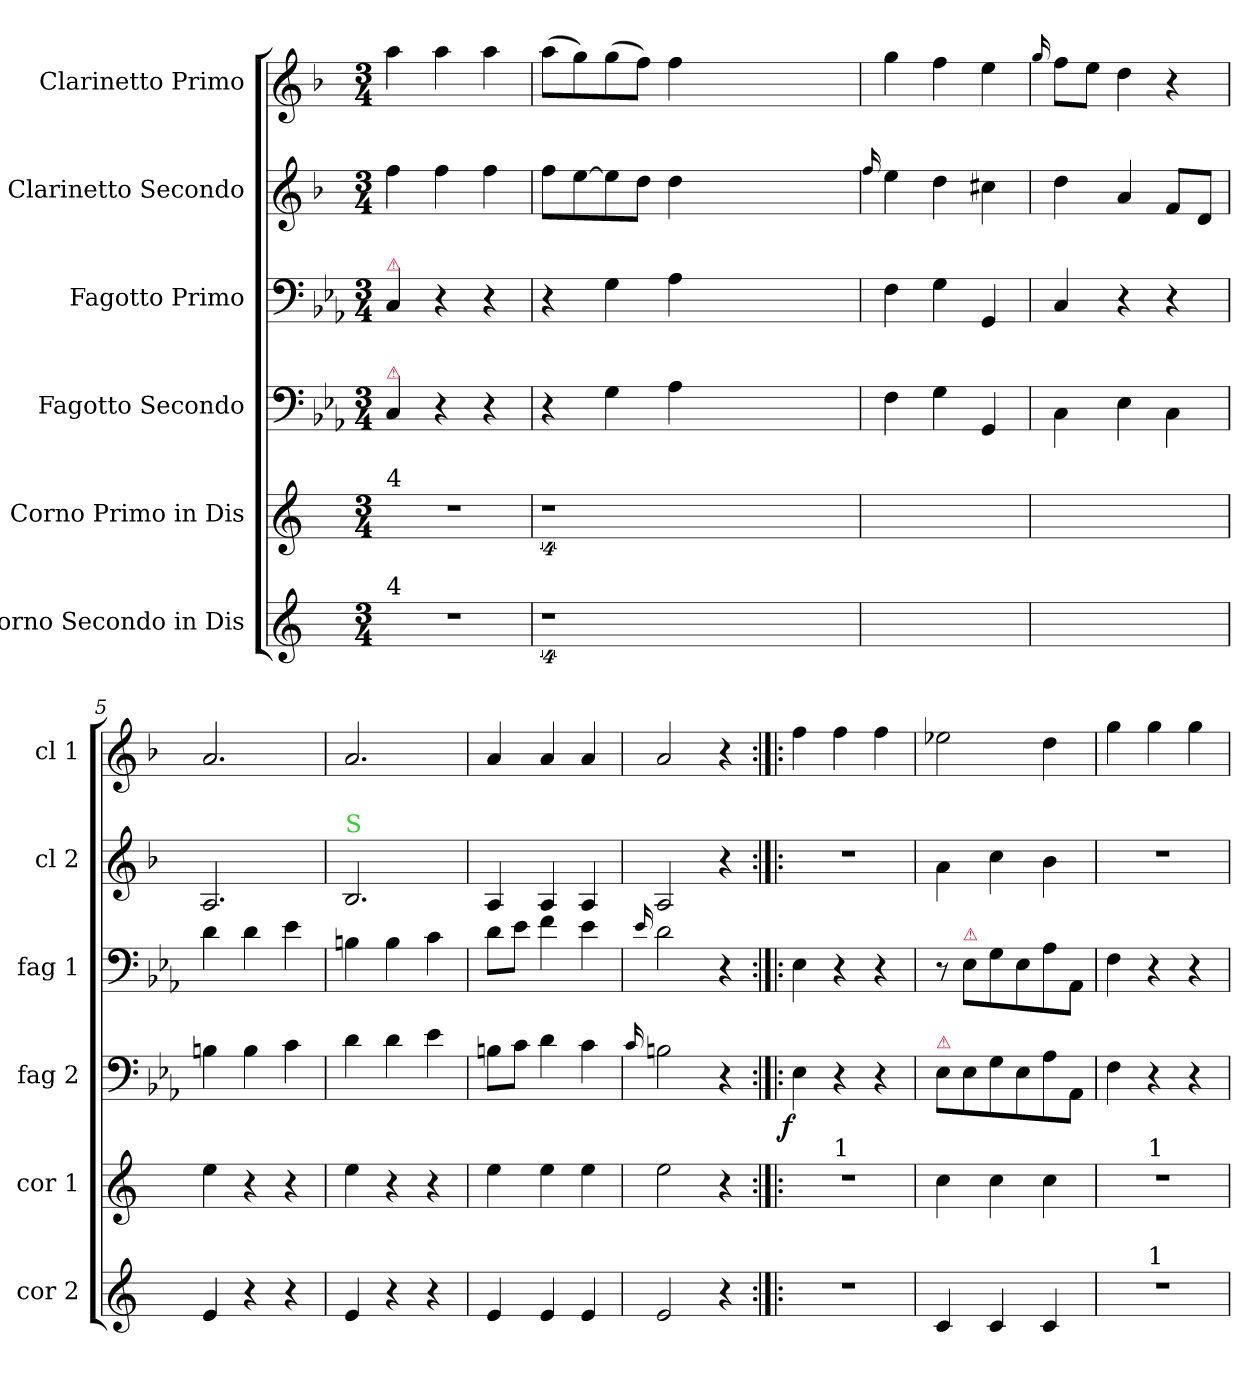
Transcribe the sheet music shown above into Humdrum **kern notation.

**kern	**dynam	**kern	**kern	**dynam	**kern	**kern	**dynam	**kern
*part6	*part6	*part5	*part4	*part4	*part3	*part2	*part2	*part1
*staff6	*staff6	*staff5	*staff4	*staff4	*staff3	*staff2	*staff2	*staff1
*I"Corno Secondo in Dis	*	*I"Corno Primo in Dis	*I"Fagotto Secondo	*	*I"Fagotto Primo	*I"Clarinetto Secondo	*	*I"Clarinetto Primo
*I'cor 2	*	*I'cor 1	*I'fag 2	*	*I'fag 1	*I'cl 2	*	*I'cl 1
*clefG2	*	*clefG2	*clefF4	*	*clefF4	*clefG2	*	*clefG2
*ITrd5c9	*	*ITrd5c9	*	*	*	*ITrd1c2	*	*ITrd1c2
*k[b-e-a-]	*	*k[b-e-a-]	*k[b-e-a-]	*	*k[b-e-a-]	*k[b-e-a-]	*	*k[b-e-a-]
*M3/4	*	*M3/4	*M3/4	*	*M3/4	*M3/4	*	*M3/4
=1	=1	=1	=1	=1	=1	=1	=1	=1
!	!	!	!	!	!LO:TX:a:color=crimson:t=⚠	!	!	!
!	!	!	!LO:TX:a:color=crimson:t=⚠	!	!	!	!	!
!	!	!LO:TX:a:t=4	!	!	!	!	!	!
!LO:TX:a:t=4	!	!	!	!	!	!	!	!
2.r	.	2.r	4C/	.	4C/	4ee-\	.	4gg\
.	.	.	4r	.	4r	4ee-\	.	4gg\
.	.	.	4r	.	4r	4ee-\	.	4gg\
=2	=2	=2	=2	=2	=2	=2	=2	=2
4%9r	.	4%9r	4r	.	4r	8ee-\L	.	(>8gg\L
.	.	.	.	.	.	[8dd\	.	8ff\)
.	.	.	4G\	.	4G\	8dd\]	.	(>8ff\
.	.	.	.	.	.	8cc\J	.	8ee-\J)
.	.	.	4A-\	.	4A-\	4cc\	.	4ee-\
.	.	.	1.ryy	.	1.ryy	1.ryy	.	1.ryy
=3	=3	=3	=3	=3	=3	=3	=3	=3
.	.	.	.	.	.	16qqee-/	.	.
2.ryy	.	2.ryy	4F\	.	4F\	4dd\	.	4ff\
.	.	.	4G\	.	4G\	4cc\	.	4ee-\
.	.	.	4GG/	.	4GG/	4bn\	.	4dd\
=4	=4	=4	=4	=4	=4	=4	=4	=4
.	.	.	.	.	.	.	.	16qqff/
2.ryy	.	2.ryy	4C\	.	4C/	4cc\	.	8ee-\L
.	.	.	.	.	.	.	.	8dd\J
.	.	.	4E-\	.	4r	4g/	.	4cc\
.	.	.	4C\	.	4r	8e-/L	.	4r
.	.	.	.	.	.	8c/J	.	.
=5	=5	=5	=5	=5	=5	=5	=5	=5
4G/	.	4g\	4Bn\	.	4d\	2.G/	.	2.g/
4r	.	4r	4B\	.	4d\	.	.	.
4r	.	4r	4c\	.	4e-\	.	.	.
=6	=6	=6	=6	=6	=6	=6	=6	=6
!	!	!	!	!	!	!LO:TX:a:color=limegreen:t=S	!	!
4G/	.	4g\	4d\	.	4Bn\	2.A-/	.	2.g/
4r	.	4r	4d\	.	4B\	.	.	.
4r	.	4r	4e-\	.	4c\	.	.	.
=7	=7	=7	=7	=7	=7	=7	=7	=7
4G/	.	4g\	8Bn\L	.	8d\L	4G/	.	4g/
.	.	.	8c\J	.	8e-\J	.	.	.
4G/	.	4g\	4d\	.	4f\	4G/	.	4g/
4G/	.	4g\	4c\	.	4e-\	4G/	.	4g/
=8	=8	=8	=8	=8	=8	=8	=8	=8
.	.	.	16qqc/	.	16qqe-/	.	.	.
2G/	.	2g\	2Bn\	.	2d\	2G/	.	2g/
4r	.	4r	4r	.	4r	4r	.	4r
=9:|!|:	=9:|!|:	=9:|!|:	=9:|!|:	=9:|!|:	=9:|!|:	=9:|!|:	=9:|!|:	=9:|!|:
!	!	!	!	!LO:DY:b:rj	!	!	!	!
*	*	*^	*	*	*	*	*	*
2.r	.	2.r	4ryy	4E-\	f	4E-\	2.r	.	4ee-\
!	!	!	!LO:TX:a:t=1	!	!	!	!	!	!
.	.	.	2ryy	4r	.	4r	.	.	4ee-\
.	.	.	.	4r	.	4r	.	.	4ee-\
=10	=10	=10	=10	=10	=10	=10	=10	=10	=10
!	!	!	!	!LO:TX:a:color=crimson:t=⚠	!	!	!	!	!
!	!LO:DY:b	!	!	!	!	!	!	!LO:DY:b	!
*	*	*v	*v	*	*	*	*	*	*
4E-/	for	4e-\	8E-\L	.	8r	4g\	for	2dd-X\
!	!	!	!	!	!LO:TX:a:color=crimson:t=⚠	!	!	!
.	.	.	8E-\	.	8E-\L	.	.	.
4E-/	.	4e-\	8G\	.	8G\	4b-\	.	.
.	.	.	8E-\	.	8E-\	.	.	.
4E-/	.	4e-\	8A-\	.	8A-\	4a-\	.	4cc\
.	.	.	8AA-/J	.	8AA-/J	.	.	.
=11	=11	=11	=11	=11	=11	=11	=11	=11
*^	*	*^	*	*	*	*	*	*
2.r	4ryy	.	2.r	4ryy	4F\	.	4F\	2.r	.	4ff\
!	!	!	!	!LO:TX:a:t=1	!	!	!	!	!	!
!	!LO:TX:a:t=1	!	!	!	!	!	!	!	!	!
.	2ryy	.	.	2ryy	4r	.	4r	.	.	4ff\
.	.	.	.	.	4r	.	4r	.	.	4ff\
*v	*v	*	*	*	*	*	*	*	*	*
*	*	*v	*v	*	*	*	*	*	*
=	=	=	=	=	=	=	=	=
*-	*-	*-	*-	*-	*-	*-	*-	*-
